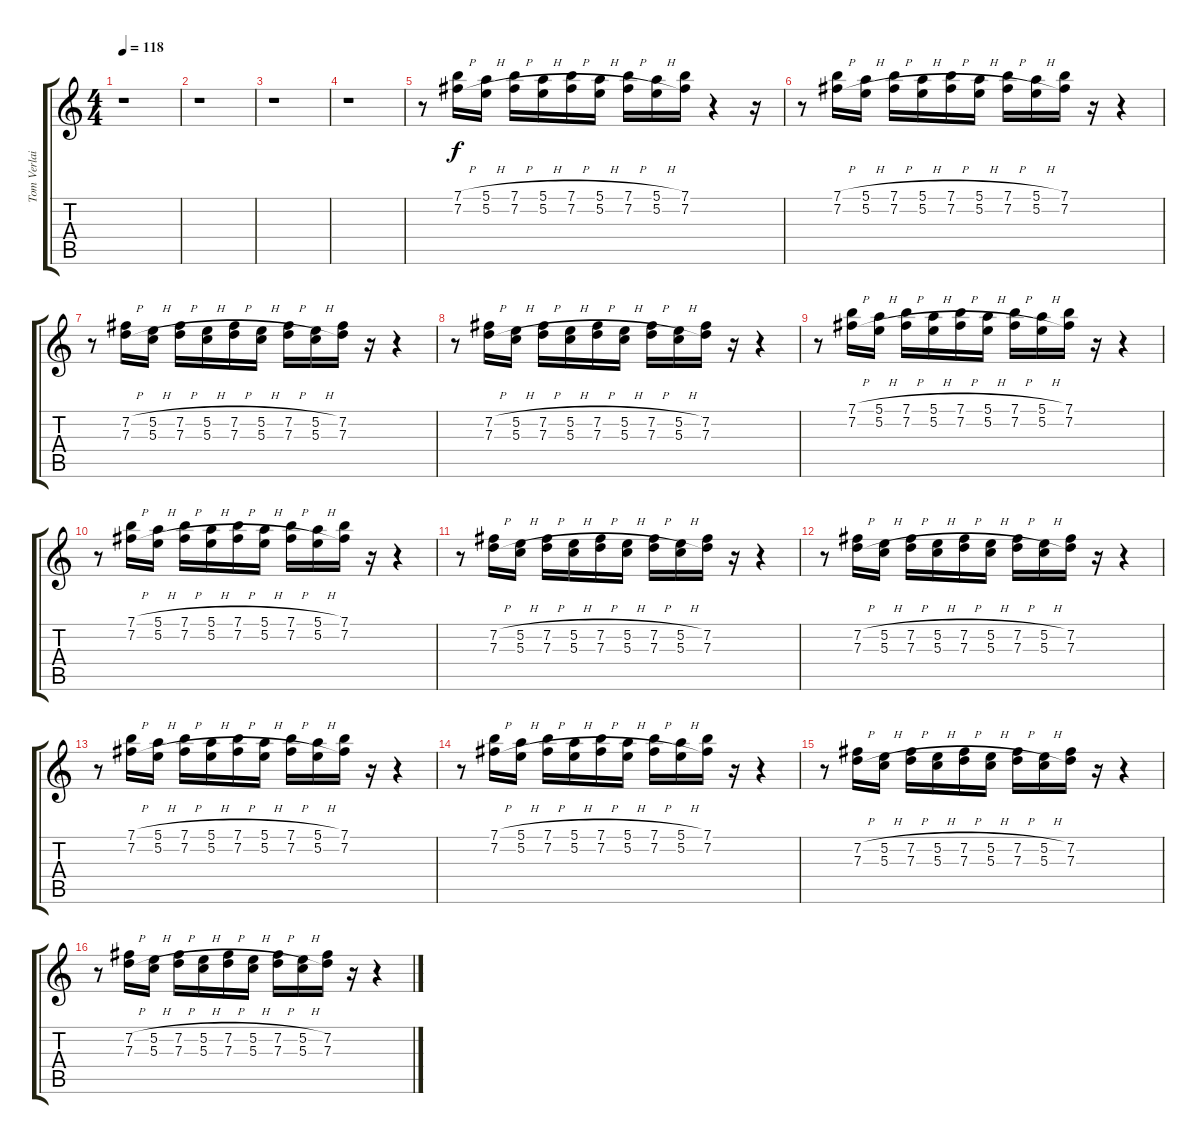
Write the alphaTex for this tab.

\track ("Tom Verlaine" "Tom Verlai") {instrument overdrivenguitar}
\staff {score tabs}
\tuning (E4 B3 G3 D3 A2 E2) {hide}
\ts (4 4)
\tempo 118
\clef g2
\ks c
r.1{dy f instrument overdrivenguitar} |
r.1 |
r.1 |
r.1 |
r.8 (7.1{h} 7.2{h}).16 (5.1{h} 5.2{h}).16 (7.1{h} 7.2{h}).16 (5.1{h} 5.2{h}).16 (7.1{h} 7.2{h}).16 (5.1{h} 5.2{h}).16 (7.1{h} 7.2{h}).16 (5.1{h} 5.2{h}).16 (7.1 7.2).16 r.4 r.16 |
r.8 (7.1{h} 7.2{h}).16 (5.1{h} 5.2{h}).16 (7.1{h} 7.2{h}).16 (5.1{h} 5.2{h}).16 (7.1{h} 7.2{h}).16 (5.1{h} 5.2{h}).16 (7.1{h} 7.2{h}).16 (5.1{h} 5.2{h}).16 (7.1 7.2).16 r.16 r.4 |
r.8 (7.2{h} 7.3{h}).16 (5.2{h} 5.3{h}).16 (7.2{h} 7.3{h}).16 (5.2{h} 5.3{h}).16 (7.2{h} 7.3{h}).16 (5.2{h} 5.3{h}).16 (7.2{h} 7.3{h}).16 (5.2{h} 5.3{h}).16 (7.2 7.3).16 r.16 r.4 |
r.8 (7.2{h} 7.3{h}).16 (5.2{h} 5.3{h}).16 (7.2{h} 7.3{h}).16 (5.2{h} 5.3{h}).16 (7.2{h} 7.3{h}).16 (5.2{h} 5.3{h}).16 (7.2{h} 7.3{h}).16 (5.2{h} 5.3{h}).16 (7.2 7.3).16 r.16 r.4 |
r.8 (7.1{h} 7.2{h}).16 (5.1{h} 5.2{h}).16 (7.1{h} 7.2{h}).16 (5.1{h} 5.2{h}).16 (7.1{h} 7.2{h}).16 (5.1{h} 5.2{h}).16 (7.1{h} 7.2{h}).16 (5.1{h} 5.2{h}).16 (7.1 7.2).16 r.16 r.4 |
r.8 (7.1{h} 7.2{h}).16 (5.1{h} 5.2{h}).16 (7.1{h} 7.2{h}).16 (5.1{h} 5.2{h}).16 (7.1{h} 7.2{h}).16 (5.1{h} 5.2{h}).16 (7.1{h} 7.2{h}).16 (5.1{h} 5.2{h}).16 (7.1 7.2).16 r.16 r.4 |
r.8 (7.2{h} 7.3{h}).16 (5.2{h} 5.3{h}).16 (7.2{h} 7.3{h}).16 (5.2{h} 5.3{h}).16 (7.2{h} 7.3{h}).16 (5.2{h} 5.3{h}).16 (7.2{h} 7.3{h}).16 (5.2{h} 5.3{h}).16 (7.2 7.3).16 r.16 r.4 |
r.8 (7.2{h} 7.3{h}).16 (5.2{h} 5.3{h}).16 (7.2{h} 7.3{h}).16 (5.2{h} 5.3{h}).16 (7.2{h} 7.3{h}).16 (5.2{h} 5.3{h}).16 (7.2{h} 7.3{h}).16 (5.2{h} 5.3{h}).16 (7.2 7.3).16 r.16 r.4 |
r.8 (7.1{h} 7.2{h}).16 (5.1{h} 5.2{h}).16 (7.1{h} 7.2{h}).16 (5.1{h} 5.2{h}).16 (7.1{h} 7.2{h}).16 (5.1{h} 5.2{h}).16 (7.1{h} 7.2{h}).16 (5.1{h} 5.2{h}).16 (7.1 7.2).16 r.16 r.4 |
r.8 (7.1{h} 7.2{h}).16 (5.1{h} 5.2{h}).16 (7.1{h} 7.2{h}).16 (5.1{h} 5.2{h}).16 (7.1{h} 7.2{h}).16 (5.1{h} 5.2{h}).16 (7.1{h} 7.2{h}).16 (5.1{h} 5.2{h}).16 (7.1 7.2).16 r.16 r.4 |
r.8 (7.2{h} 7.3{h}).16 (5.2{h} 5.3{h}).16 (7.2{h} 7.3{h}).16 (5.2{h} 5.3{h}).16 (7.2{h} 7.3{h}).16 (5.2{h} 5.3{h}).16 (7.2{h} 7.3{h}).16 (5.2{h} 5.3{h}).16 (7.2 7.3).16 r.16 r.4 |
r.8 (7.2{h} 7.3{h}).16 (5.2{h} 5.3{h}).16 (7.2{h} 7.3{h}).16 (5.2{h} 5.3{h}).16 (7.2{h} 7.3{h}).16 (5.2{h} 5.3{h}).16 (7.2{h} 7.3{h}).16 (5.2{h} 5.3{h}).16 (7.2 7.3).16 r.16 r.4
